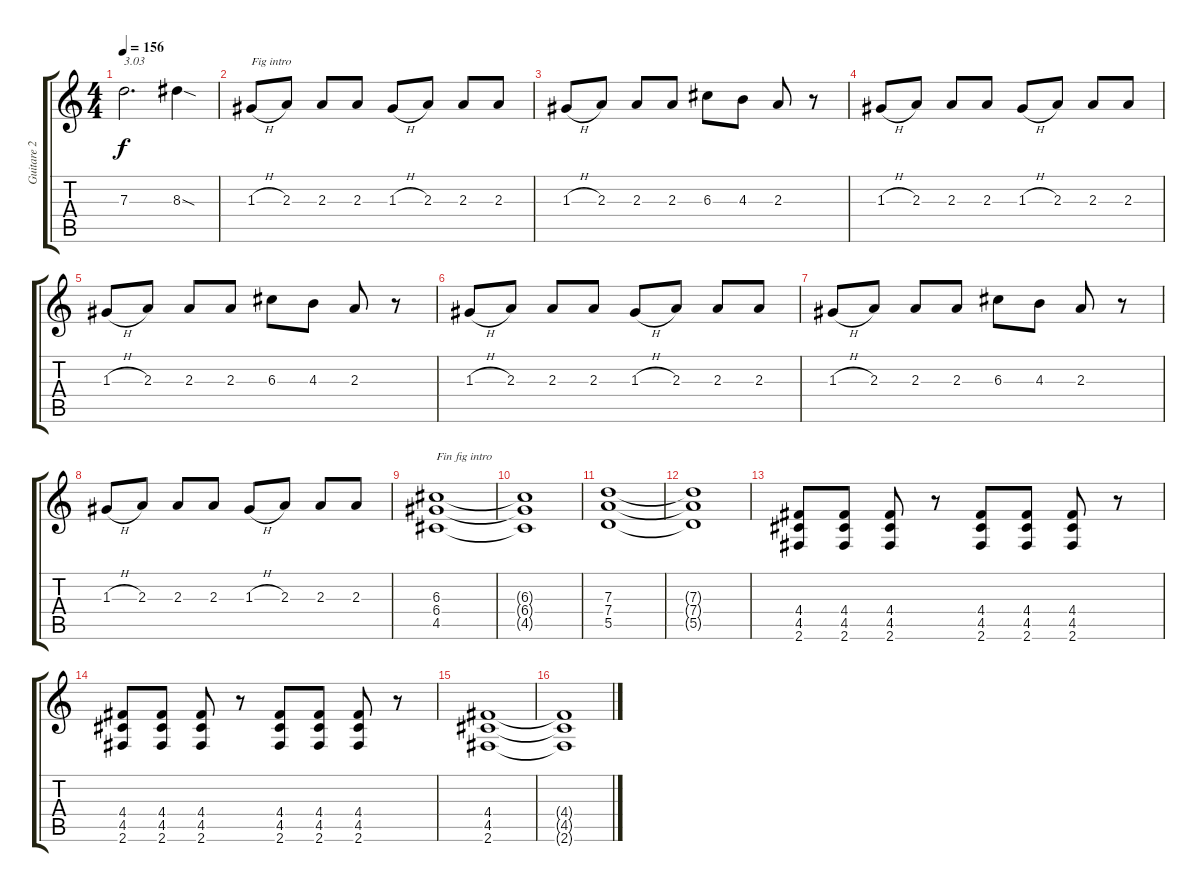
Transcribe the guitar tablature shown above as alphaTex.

\track ("Guitare 2" "Guitare 2") {instrument distortionguitar}
\staff {score tabs}
\tuning (E4 B3 G3 D3 A2 E2) {hide}
\ts (4 4)
\tempo 156
\clef g2
\ks c
7.3.2{d txt "3.03" dy f} 8.3{sod}.4 |
1.3{h}.8{txt "Fig intro"} 2.3.8 2.3.8 2.3.8 1.3{h}.8 2.3.8 2.3.8 2.3.8 |
1.3{h}.8 2.3.8 2.3.8 2.3.8 6.3.8 4.3.8 2.3.8 r.8 |
1.3{h}.8 2.3.8 2.3.8 2.3.8 1.3{h}.8 2.3.8 2.3.8 2.3.8 |
1.3{h}.8 2.3.8 2.3.8 2.3.8 6.3.8 4.3.8 2.3.8 r.8 |
1.3{h}.8 2.3.8 2.3.8 2.3.8 1.3{h}.8 2.3.8 2.3.8 2.3.8 |
1.3{h}.8 2.3.8 2.3.8 2.3.8 6.3.8 4.3.8 2.3.8 r.8 |
1.3{h}.8 2.3.8 2.3.8 2.3.8 1.3{h}.8 2.3.8 2.3.8 2.3.8 |
(6.3 6.4 4.5).1{txt "Fin fig intro"} |
(6.3{t} 6.4{t} 4.5{t}).1 |
(7.3 7.4 5.5).1 |
(7.3{t} 7.4{t} 5.5{t}).1 |
(4.4 4.5 2.6).8 (4.4 4.5 2.6).8 (4.4 4.5 2.6).8 r.8 (4.4 4.5 2.6).8 (4.4 4.5 2.6).8 (4.4 4.5 2.6).8 r.8 |
(4.4 4.5 2.6).8 (4.4 4.5 2.6).8 (4.4 4.5 2.6).8 r.8 (4.4 4.5 2.6).8 (4.4 4.5 2.6).8 (4.4 4.5 2.6).8 r.8 |
(4.4 4.5 2.6).1 |
(4.4{t} 4.5{t} 2.6{t}).1
